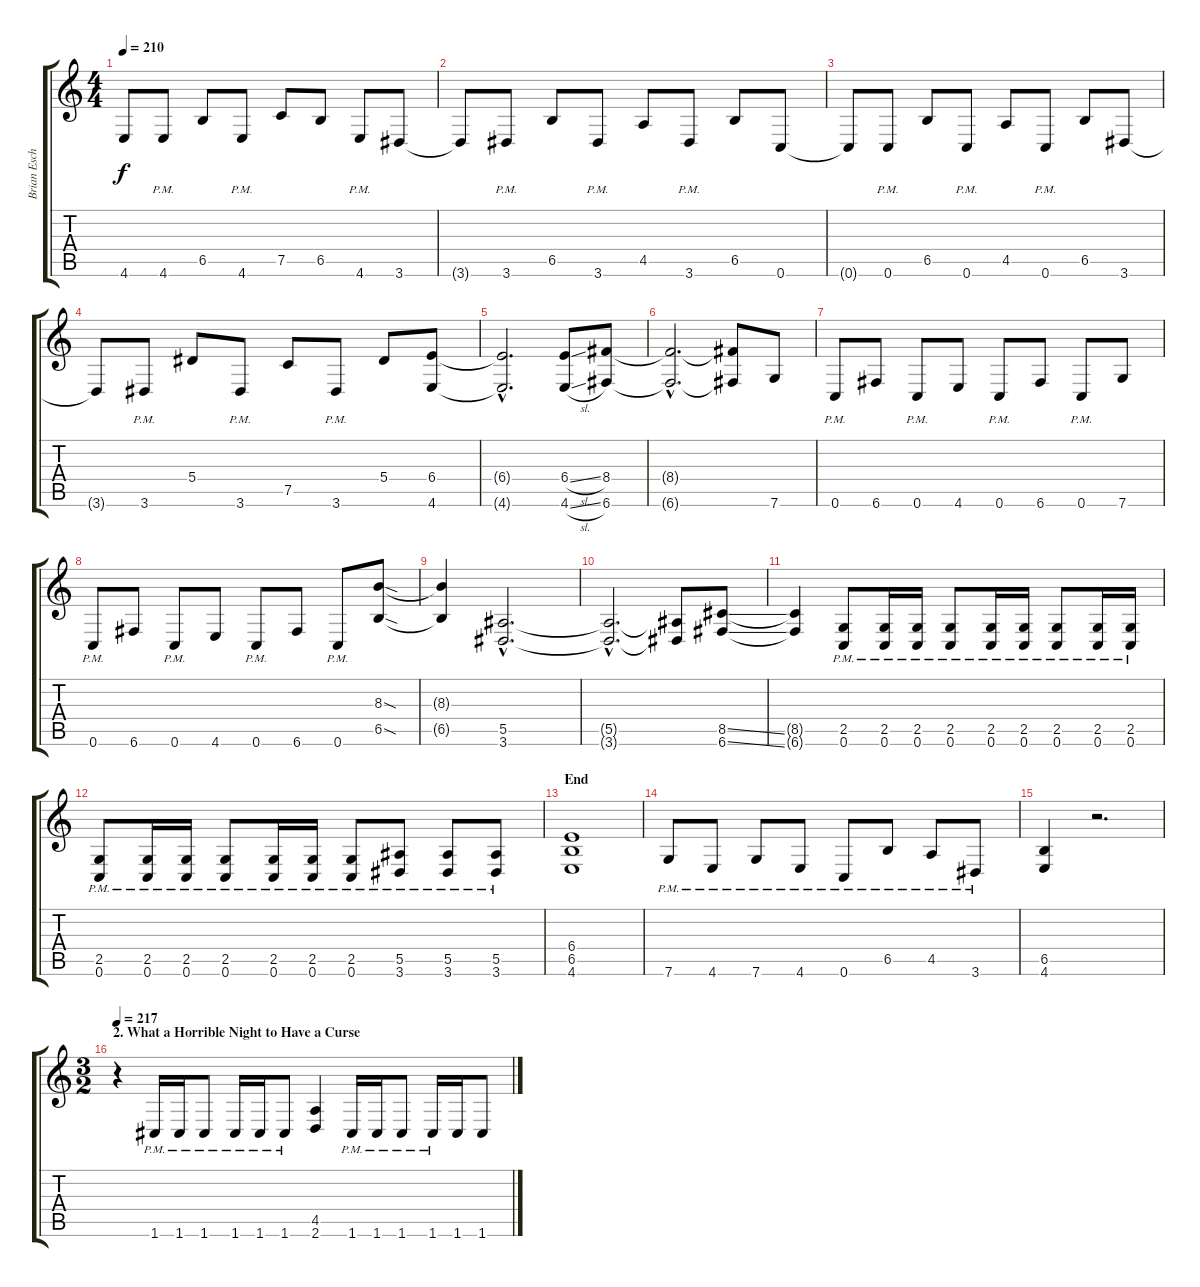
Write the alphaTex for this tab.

\track ("Brian Eschbach (Lead Guitar)" "Brian Esch") {instrument distortionguitar}
\staff {score tabs}
\tuning (C4 G3 Eb3 Bb2 F2 C2) {hide}
\ts (4 4)
\tempo 210
\clef g2
\ks c
4.6{t}.8{dy f} 4.6{pm}.8 6.5.8 4.6{pm}.8 7.5.8 6.5.8 4.6{pm}.8 3.6.8 |
3.6{t}.8 3.6{pm}.8 6.5.8 3.6{pm}.8 4.5.8 3.6{pm}.8 6.5.8 0.6.8 |
0.6{t}.8 0.6{pm}.8 6.5.8 0.6{pm}.8 4.5.8 0.6{pm}.8 6.5.8 3.6.8 |
3.6{t}.8 3.6{pm}.8 5.4.8 3.6{pm}.8 7.5.8 3.6{pm}.8 5.4.8 (6.4 4.6).8 |
(6.4{hac t} 4.6{hac t}).2{d} (6.4{sl} 4.6{sl}).8 (8.4 6.6).8 |
(8.4{hac t} 6.6{hac t}).2{d} (8.4{t} 6.6{t}).8 7.6.8 |
0.6{pm}.8 6.6.8 0.6{pm}.8 4.6.8 0.6{pm}.8 6.6.8 0.6{pm}.8 7.6.8 |
0.6{pm}.8 6.6.8 0.6{pm}.8 4.6.8 0.6{pm}.8 6.6.8 0.6{pm}.8 (8.3{sod} 6.5{sod}).8 |
(8.3{t} 6.5{t}).4 (5.5{hac} 3.6{hac}).2{d} |
(5.5{hac t} 3.6{hac t}).2{d} (5.5{t} 3.6{t}).8 (8.5{ss} 6.6{ss}).8 |
(8.5{t} 6.6{t}).4 (2.5{pm} 0.6{pm}).8 (2.5{pm} 0.6{pm}).16 (2.5{pm} 0.6{pm}).16 (2.5{pm} 0.6{pm}).8 (2.5{pm} 0.6{pm}).16 (2.5{pm} 0.6{pm}).16 (2.5{pm} 0.6{pm}).8 (2.5{pm} 0.6{pm}).16 (2.5{pm} 0.6{pm}).16 |
(2.5{pm} 0.6{pm}).8 (2.5{pm} 0.6{pm}).16 (2.5{pm} 0.6{pm}).16 (2.5{pm} 0.6{pm}).8 (2.5{pm} 0.6{pm}).16 (2.5{pm} 0.6{pm}).16 (2.5{pm} 0.6{pm}).8 (5.5{pm} 3.6{pm}).8 (5.5{pm} 3.6{pm}).8 (5.5{pm} 3.6{pm}).8 |
\section ("" "End")
(6.4 6.5 4.6).1 |
7.6{pm}.8 4.6{pm}.8 7.6{pm}.8 4.6{pm}.8 0.6{pm}.8 6.5{pm}.8 4.5{pm}.8 3.6{pm}.8 |
(6.5 4.6).4 r.2{d} |
\ts (3 2)
\section ("" "2. What a Horrible Night to Have a Curse")
\tempo 217
r.4{volume 2 balance 8} 1.6{pm}.16 1.6{pm}.16 1.6{pm}.8 1.6{pm}.16 1.6{pm}.16 1.6{pm}.8 (4.5 2.6).4 1.6{pm}.16 1.6{pm}.16 1.6{pm}.8 1.6{pm}.16 1.6.16 1.6.8
